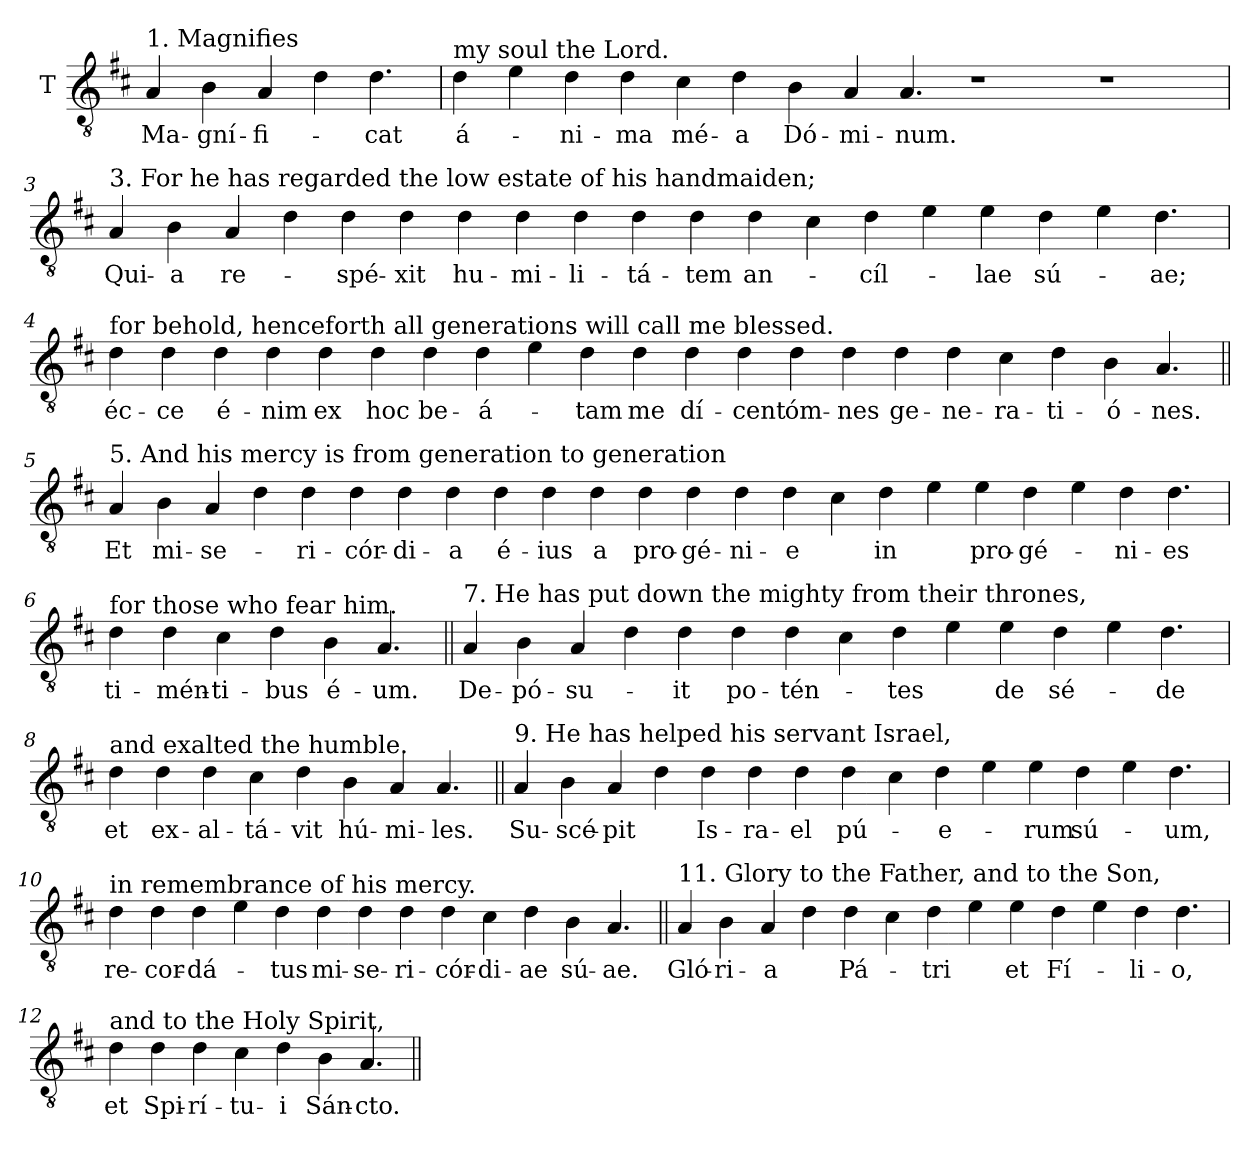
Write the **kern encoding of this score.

**kern	**text
*part1	*part1
*staff1	*staff1
*I"T	*
*clefGv2	*
*k[f#c#]	*
*D:	*
=1	=1
!LO:TX:a:t=1. Magnifies	!
!	!LO:LY:b
4A	Ma-
!	!LO:LY:b
4B	-gní-
!	!LO:LY:b
4A	-fi-
4d	.
!	!LO:LY:b
4.d	-cat
=2	=2
!LO:TX:a:t=my soul the Lord.	!
!	!LO:LY:b
4d	á-
4e	.
!	!LO:LY:b
4d	-ni-
!	!LO:LY:b
4d	-ma
!	!LO:LY:b
4c#	mé-
!	!LO:LY:b
4d	-a
!	!LO:LY:b
4B	Dó-
!	!LO:LY:b
4A	-mi-
!	!LO:LY:b
4.A	-num.
1r	.
1r	.
!!LO:LB:g=z
=3	=3
!LO:TX:a:t=3. For he has regarded the low estate of his handmaiden;	!
!	!LO:LY:b
4A	Qui-
!	!LO:LY:b
4B	-a
!	!LO:LY:b
4A	re-
4d	.
!	!LO:LY:b
4d	-spé-
!	!LO:LY:b
4d	-xit
!	!LO:LY:b
4d	hu-
!	!LO:LY:b
4d	-mi-
!	!LO:LY:b
4d	-li-
!	!LO:LY:b
4d	-tá-
!	!LO:LY:b
4d	-tem
!	!LO:LY:b
4d	an-
4c#	.
!	!LO:LY:b
4d	-cíl-
4e	.
!	!LO:LY:b
4e	-lae
!	!LO:LY:b
4d	sú-
4e	.
!	!LO:LY:b
4.d	-ae;
!!LO:LB:g=z
=4	=4
!LO:TX:a:t=for behold, henceforth all generations will call me blessed.	!
!	!LO:LY:b
4d	éc-
!	!LO:LY:b
4d	-ce
!	!LO:LY:b
4d	é-
!	!LO:LY:b
4d	-nim
!	!LO:LY:b
4d	ex
!	!LO:LY:b
4d	hoc
!	!LO:LY:b
4d	be-
!	!LO:LY:b
4d	-á-
4e	.
!	!LO:LY:b
4d	-tam
!	!LO:LY:b
4d	me
!	!LO:LY:b
4d	dí-
!	!LO:LY:b
4d	-cent
!	!LO:LY:b
4d	óm-
!	!LO:LY:b
4d	-nes
!	!LO:LY:b
4d	ge-
!	!LO:LY:b
4d	-ne-
!	!LO:LY:b
4c#	-ra-
!	!LO:LY:b
4d	-ti-
!	!LO:LY:b
4B	-ó-
!	!LO:LY:b
4.A	-nes.
!!LO:LB:g=z
=5||	=5||
!LO:TX:a:t=5. And his mercy is from generation to generation	!
!	!LO:LY:b
4A	Et
!	!LO:LY:b
4B	mi-
!	!LO:LY:b
4A	-se-
4d	.
!	!LO:LY:b
4d	-ri-
!	!LO:LY:b
4d	-cór-
!	!LO:LY:b
4d	-di-
!	!LO:LY:b
4d	-a
!	!LO:LY:b
4d	é-
!	!LO:LY:b
4d	-ius
!	!LO:LY:b
4d	a
!	!LO:LY:b
4d	pro-
!	!LO:LY:b
4d	-gé-
!	!LO:LY:b
4d	-ni-
!	!LO:LY:b
4d	-e
4c#	.
!	!LO:LY:b
4d	in
4e	.
!	!LO:LY:b
4e	pro-
!	!LO:LY:b
4d	-gé-
4e	.
!	!LO:LY:b
4d	-ni-
!	!LO:LY:b
4.d	-es
!!LO:LB:g=z
=6	=6
!LO:TX:a:t=for those who fear him.	!
!	!LO:LY:b
4d	ti-
!	!LO:LY:b
4d	-mén-
!	!LO:LY:b
4c#	-ti-
!	!LO:LY:b
4d	-bus
!	!LO:LY:b
4B	é-
!	!LO:LY:b
4.A	-um.
=7||	=7||
!LO:TX:a:t=7. He has put down the mighty from their thrones,	!
!	!LO:LY:b
4A	De-
!	!LO:LY:b
4B	-pó-
!	!LO:LY:b
4A	-su-
4d	.
!	!LO:LY:b
4d	-it
!	!LO:LY:b
4d	po-
!	!LO:LY:b
4d	-tén-
4c#	.
!	!LO:LY:b
4d	-tes
4e	.
!	!LO:LY:b
4e	de
!	!LO:LY:b
4d	sé-
4e	.
!	!LO:LY:b
4.d	-de
!!LO:LB:g=z
=8	=8
!LO:TX:a:t=and exalted the humble.	!
!	!LO:LY:b
4d	et
!	!LO:LY:b
4d	ex-
!	!LO:LY:b
4d	-al-
!	!LO:LY:b
4c#	-tá-
!	!LO:LY:b
4d	-vit
!	!LO:LY:b
4B	hú-
!	!LO:LY:b
4A	-mi-
!	!LO:LY:b
4.A	-les.
=9||	=9||
!LO:TX:a:t=9. He has helped his servant Israel,	!
!	!LO:LY:b
4A	Su-
!	!LO:LY:b
4B	-scé-
!	!LO:LY:b
4A	-pit
4d	.
!	!LO:LY:b
4d	Is-
!	!LO:LY:b
4d	-ra-
!	!LO:LY:b
4d	-el
!	!LO:LY:b
4d	pú-
4c#	.
!	!LO:LY:b
4d	-e-
4e	.
!	!LO:LY:b
4e	-rum
!	!LO:LY:b
4d	sú-
4e	.
!	!LO:LY:b
4.d	-um,
!!LO:LB:g=z
=10	=10
!LO:TX:a:t=in remembrance of his mercy.	!
!	!LO:LY:b
4d	re-
!	!LO:LY:b
4d	-cor-
!	!LO:LY:b
4d	-dá-
4e	.
!	!LO:LY:b
4d	-tus
!	!LO:LY:b
4d	mi-
!	!LO:LY:b
4d	-se-
!	!LO:LY:b
4d	-ri-
!	!LO:LY:b
4d	-cór-
!	!LO:LY:b
4c#	-di-
!	!LO:LY:b
4d	-ae
!	!LO:LY:b
4B	sú-
!	!LO:LY:b
4.A	-ae.
=11||	=11||
!LO:TX:a:t=11. Glory to the Father, and to the Son,	!
!	!LO:LY:b
4A	Gló-
!	!LO:LY:b
4B	-ri-
!	!LO:LY:b
4A	-a
4d	.
!	!LO:LY:b
4d	Pá-
4c#	.
!	!LO:LY:b
4d	-tri
4e	.
!	!LO:LY:b
4e	et
!	!LO:LY:b
4d	Fí-
4e	.
!	!LO:LY:b
4d	-li-
!	!LO:LY:b
4.d	-o,
!!LO:LB:g=z
=12	=12
!LO:TX:a:t=and to the Holy Spirit,	!
!	!LO:LY:b
4d	et
!	!LO:LY:b
4d	Spi-
!	!LO:LY:b
4d	-rí-
!	!LO:LY:b
4c#	-tu-
!	!LO:LY:b
4d	-i
!	!LO:LY:b
4B	Sán-
!	!LO:LY:b
4.A	-cto.
=||	=||
*-	*-
